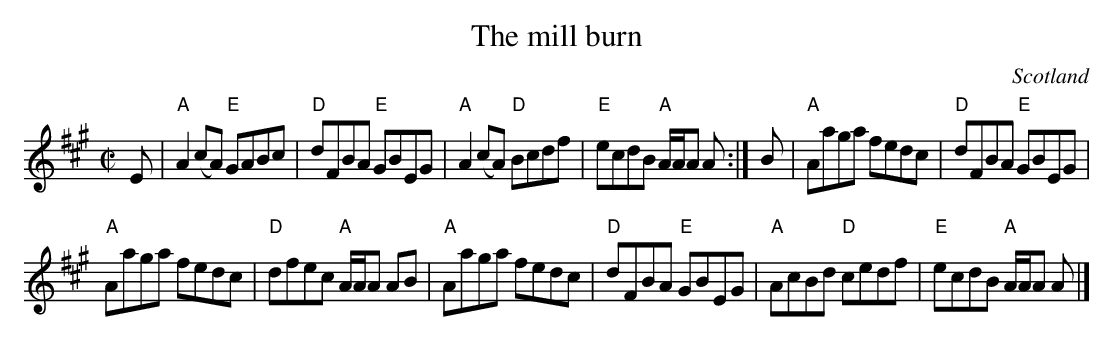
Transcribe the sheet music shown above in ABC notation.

X:1
T:The mill burn
O:Scotland
M:C|
L:1/8
K:A
E|\
"A"A2 (cA) "E"GABc|"D"dFBA "E"GBEG|"A"A2(cA) "D"Bcdf|"E"ecdB "A"A/A/A A:|\
B|\
"A"Aaga fedc|"D"dFBA "E"GBEG|
"A"Aaga fedc|"D"dfec "A"A/A/A AB|\
"A"Aaga fedc|"D"dFBA "E"GBEG|"A"AcBd "D"cedf|"E"ecdB "A"A/A/A A|]
